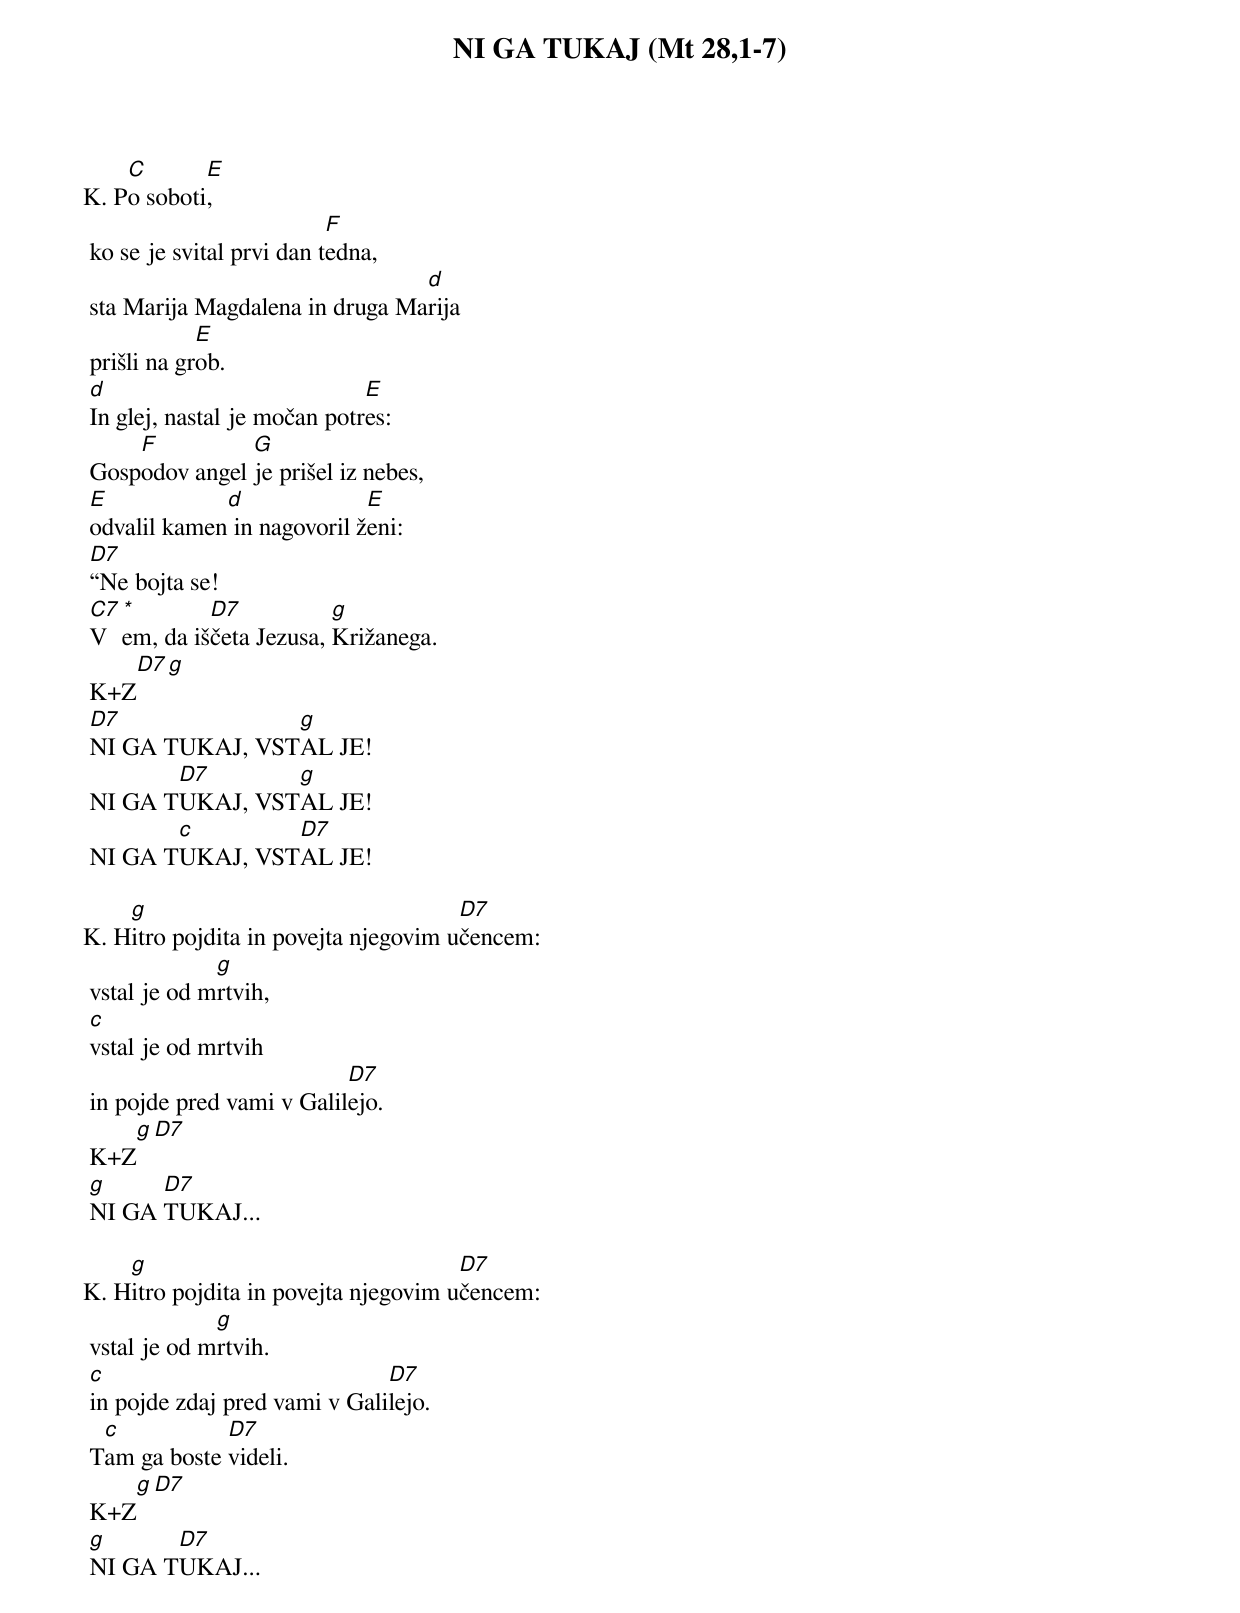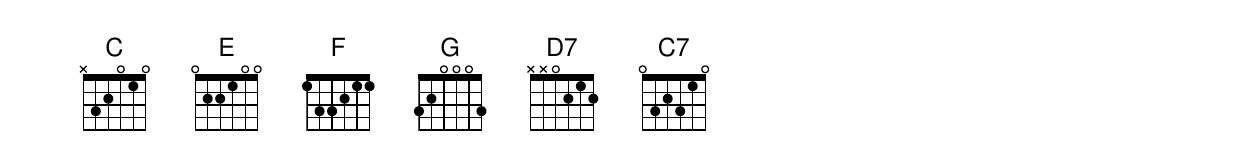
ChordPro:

{title: NI GA TUKAJ (Mt 28,1-7)}

K.	P[C]o soboti[E],
	ko se je svital prvi dan t[F]edna,
	sta Marija Magdalena in druga Ma[d]rija
	prišli na gr[E]ob.
	[d]In glej, nastal je močan potr[E]es:
	Gosp[F]odov angel [G]je prišel iz nebes,
	[E]odvalil kamen[d] in nagovoril ž[E]eni:
	[D7]“Ne bojta se!
	[C7]V[*]em, da iš[D7]četa Jezusa, [g]Križanega.
	K+Z[D7][g]
	[D7]NI GA TUKAJ, VST[g]AL JE!
	NI GA T[D7]UKAJ, VST[g]AL JE!
	NI GA T[c]UKAJ, VST[D7]AL JE!

K.	H[g]itro pojdita in povejta njegovim u[D7]čencem:
	vstal je od m[g]rtvih,
	[c]vstal je od mrtvih
	in pojde pred vami v Galil[D7]ejo.
	K+Z[g][D7]
	[g]NI GA [D7]TUKAJ...

K.	H[g]itro pojdita in povejta njegovim u[D7]čencem:
	vstal je od m[g]rtvih.
	[c]in pojde zdaj pred vami v Gali[D7]lejo.
	T[c]am ga boste [D7]videli.
	K+Z[g][D7]
	[g]NI GA T[D7]UKAJ...
